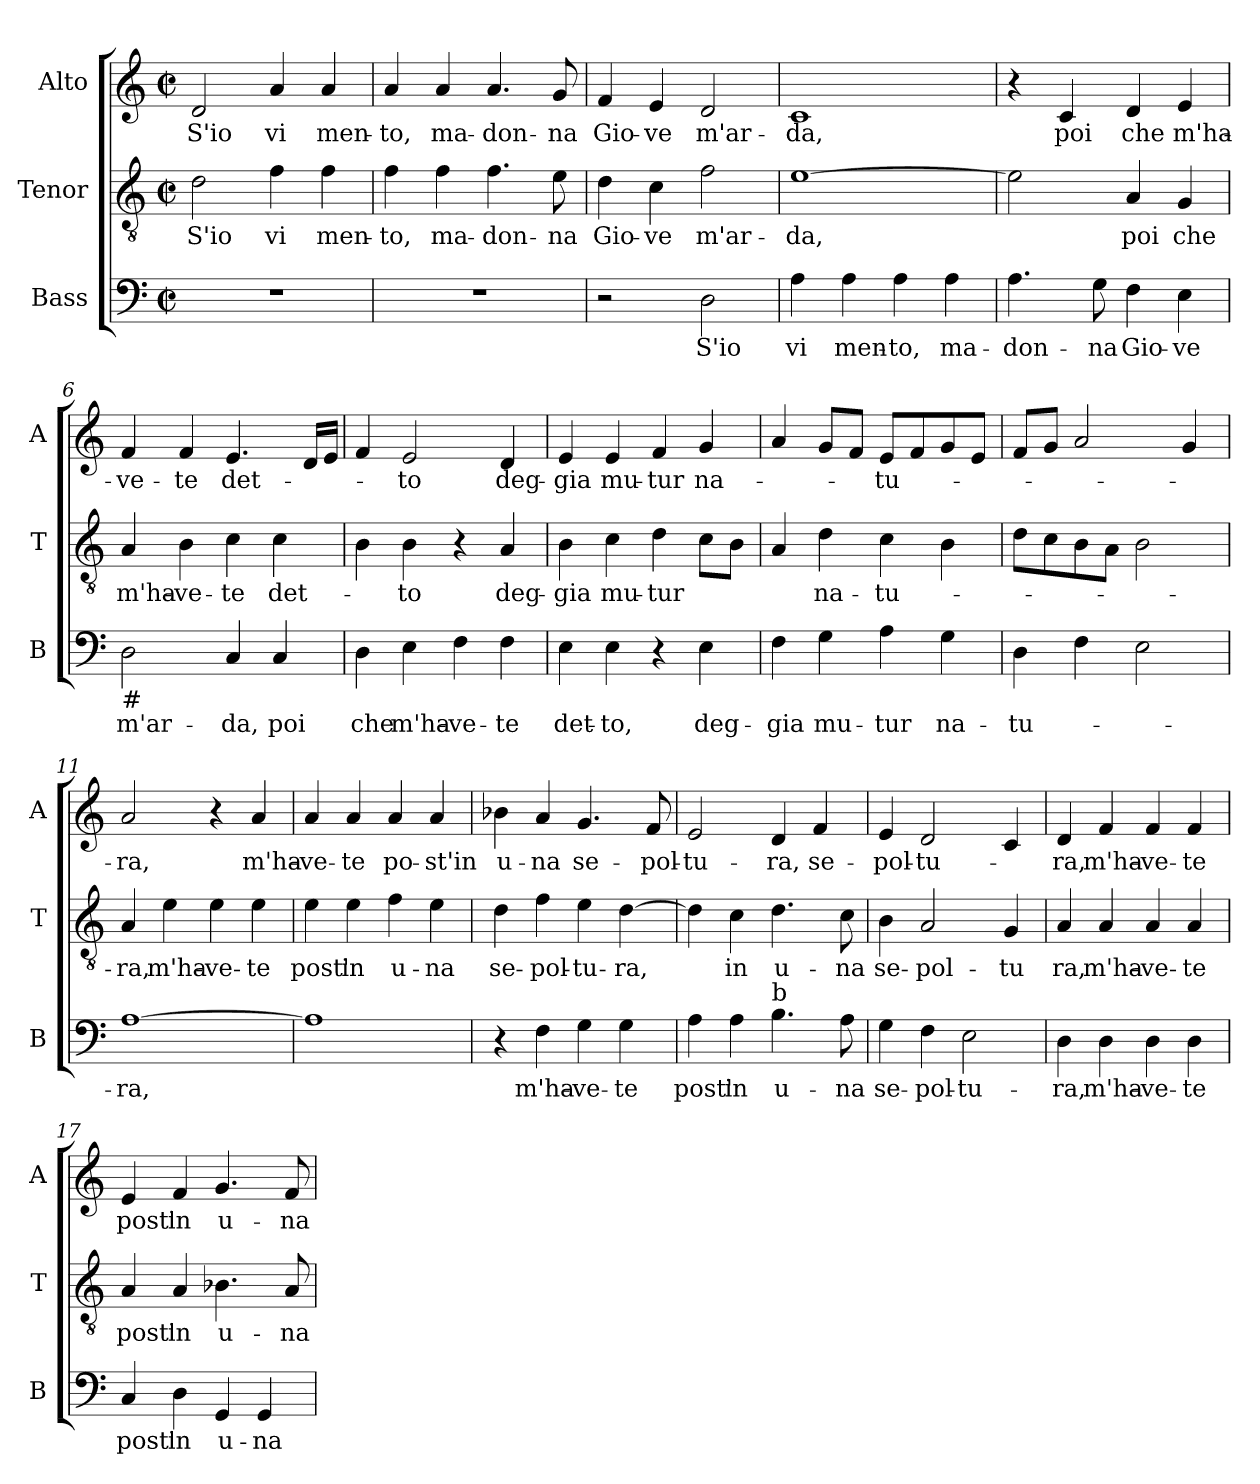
**kern	**text	**kern	**text	**kern	**text
*part3	*part3	*part2	*part2	*part1	*part1
*staff3	*staff3	*staff2	*staff2	*staff1	*staff1
*I"Bass	*	*I"Tenor	*	*I"Alto	*
*I'B	*	*I'T	*	*I'A	*
*clefF4	*	*clefGv2	*	*clefG2	*
*k[]	*	*k[]	*	*k[]	*
*C:	*	*C:	*	*C:	*
*M2/2	*	*M2/2	*	*M2/2	*
*met(c|)	*	*met(c|)	*	*met(c|)	*
=1	=1	=1	=1	=1	=1
!	!	!	!LO:LY:b	!	!LO:LY:b
1r	.	2d\	S'io	2d/	S'io
!	!	!	!LO:LY:b	!	!LO:LY:b
.	.	4f\	vi	4a/	vi
!	!	!	!LO:LY:b	!	!LO:LY:b
.	.	4f\	men-	4a/	men-
=2	=2	=2	=2	=2	=2
!	!	!	!LO:LY:b	!	!LO:LY:b
1r	.	4f\	-to,	4a/	-to,
!	!	!	!LO:LY:b	!	!LO:LY:b
.	.	4f\	ma-	4a/	ma-
!	!	!	!LO:LY:b	!	!LO:LY:b
.	.	4.f\	-don-	4.a/	-don-
!	!	!	!LO:LY:b	!	!LO:LY:b
.	.	8e\	-na	8g/	-na
=3	=3	=3	=3	=3	=3
!	!	!	!LO:LY:b	!	!LO:LY:b
2r	.	4d\	Gio-	4f/	Gio-
!	!	!	!LO:LY:b	!	!LO:LY:b
.	.	4c\	-ve	4e/	-ve
!	!LO:LY:b	!	!LO:LY:b	!	!LO:LY:b
2D\	S'io	2f\	m'ar-	2d/	m'ar-
=4	=4	=4	=4	=4	=4
!	!LO:LY:b	!	!LO:LY:b	!	!LO:LY:b
4A\	vi	[1e	-da,	1c	-da,
!	!LO:LY:b	!	!	!	!
4A\	men-	.	.	.	.
!	!LO:LY:b	!	!	!	!
4A\	-to,	.	.	.	.
!	!LO:LY:b	!	!	!	!
4A\	ma-	.	.	.	.
!!LO:LB:g=z
=5	=5	=5	=5	=5	=5
!	!LO:LY:b	!	!	!	!
4.A\	-don-	2e\]	.	4r	.
!	!	!	!	!	!LO:LY:b
.	.	.	.	4c/	poi
!	!LO:LY:b	!	!	!	!
8G\	-na	.	.	.	.
!	!LO:LY:b	!	!LO:LY:b	!	!LO:LY:b
4F\	Gio-	4A/	poi	4d/	che
!	!LO:LY:b	!	!LO:LY:b	!	!LO:LY:b
4E\	-ve	4G/	che	4e/	m'ha-
=6	=6	=6	=6	=6	=6
!LO:TX:b:t=#	!	!	!	!	!
!	!LO:LY:b	!	!LO:LY:b	!	!LO:LY:b
2D\	m'ar-	4A/	m'ha-	4f/	-ve-
!	!	!	!LO:LY:b	!	!LO:LY:b
.	.	4B\	-ve-	4f/	-te
!	!LO:LY:b	!	!LO:LY:b	!	!LO:LY:b
4C/	-da,	4c\	-te	4.e/	det-
!	!LO:LY:b	!	!LO:LY:b	!	!
4C/	poi	4c\	det-	.	.
.	.	.	.	16d/LL	.
.	.	.	.	16e/JJ	.
=7	=7	=7	=7	=7	=7
!	!LO:LY:b	!	!	!	!
4D\	che	4B\	.	4f/	.
!	!LO:LY:b	!	!LO:LY:b	!	!LO:LY:b
4E\	m'ha-	4B\	-to	2e/	-to
!	!LO:LY:b	!	!	!	!
4F\	-ve-	4r	.	.	.
!	!LO:LY:b	!	!LO:LY:b	!	!LO:LY:b
4F\	-te	4A/	deg-	4d/	deg-
=8	=8	=8	=8	=8	=8
!	!LO:LY:b	!	!LO:LY:b	!	!LO:LY:b
4E\	det-	4B\	-gia	4e/	-gia
!	!LO:LY:b	!	!LO:LY:b	!	!LO:LY:b
4E\	-to,	4c\	mu-	4e/	mu-
!	!	!	!LO:LY:b	!	!LO:LY:b
4r	.	4d\	-tur	4f/	-tur
!	!LO:LY:b	!	!	!	!LO:LY:b
4E\	deg-	8c\L	.	4g/	na-
.	.	8B\J	.	.	.
=9	=9	=9	=9	=9	=9
!	!LO:LY:b	!	!	!	!
4F\	-gia	4A/	.	4a/	.
!	!LO:LY:b	!	!LO:LY:b	!	!
4G\	mu-	4d\	na-	8g/L	.
.	.	.	.	8f/J	.
!	!LO:LY:b	!	!LO:LY:b	!	!LO:LY:b
4A\	-tur	4c\	-tu-	8e/L	-tu-
.	.	.	.	8f/	.
!	!LO:LY:b	!	!	!	!
4G\	na-	4B\	.	8g/	.
.	.	.	.	8e/J	.
!!LO:LB:g=z
=10	=10	=10	=10	=10	=10
!	!LO:LY:b	!	!	!	!
4D\	-tu-	8d\L	.	8f/L	.
.	.	8c\	.	8g/J	.
4F\	.	8B\	.	2a/	.
.	.	8A\J	.	.	.
2E\	.	2B\	.	.	.
.	.	.	.	4g/	.
=11	=11	=11	=11	=11	=11
!	!LO:LY:b	!	!LO:LY:b	!	!LO:LY:b
[1A	-ra,	4A/	-ra,	2a/	-ra,
!	!	!	!LO:LY:b	!	!
.	.	4e\	m'ha-	.	.
!	!	!	!LO:LY:b	!	!
.	.	4e\	-ve-	4r	.
!	!	!	!LO:LY:b	!	!LO:LY:b
.	.	4e\	-te	4a/	m'ha-
=12	=12	=12	=12	=12	=12
!	!	!	!LO:LY:b	!	!LO:LY:b
1A]	.	4e\	post'	4a/	-ve-
!	!	!	!LO:LY:b	!	!LO:LY:b
.	.	4e\	in	4a/	-te
!	!	!	!LO:LY:b	!	!LO:LY:b
.	.	4f\	u-	4a/	po-
!	!	!	!LO:LY:b	!	!LO:LY:b
.	.	4e\	-na	4a/	-st'in
=13	=13	=13	=13	=13	=13
!	!	!	!LO:LY:b	!	!LO:LY:b
4r	.	4d\	se-	4b-X\	u-
!	!LO:LY:b	!	!LO:LY:b	!	!LO:LY:b
4F\	m'ha-	4f\	-pol-	4a/	-na
!	!LO:LY:b	!	!LO:LY:b	!	!LO:LY:b
4G\	-ve-	4e\	-tu-	4.g/	se-
!	!LO:LY:b	!	!LO:LY:b	!	!
4G\	-te	[4d\	-ra,	.	.
!	!	!	!	!	!LO:LY:b
.	.	.	.	8f/	-pol-
=14	=14	=14	=14	=14	=14
!	!LO:LY:b	!	!	!	!LO:LY:b
4A\	post'	4d\]	.	2e/	-tu-
!	!LO:LY:b	!	!LO:LY:b	!	!
4A\	in	4c\	in	.	.
!LO:TX:a:t=b	!	!	!	!	!
!	!LO:LY:b	!	!LO:LY:b	!	!LO:LY:b
4.B\	u-	4.d\	u-	4d/	-ra,
!	!	!	!	!	!LO:LY:b
.	.	.	.	4f/	se-
!	!LO:LY:b	!	!LO:LY:b	!	!
8A\	-na	8c\	-na	.	.
!!LO:PB:g=z
=15	=15	=15	=15	=15	=15
!	!LO:LY:b	!	!LO:LY:b	!	!LO:LY:b
4G\	se-	4B\	se-	4e/	-pol-
!	!LO:LY:b	!	!LO:LY:b	!	!LO:LY:b
4F\	-pol-	2A/	-pol-	2d/	-tu-
!	!LO:LY:b	!	!	!	!
2E\	-tu-	.	.	.	.
!	!	!	!LO:LY:b	!	!
.	.	4G/	-tu	4c/	.
=16	=16	=16	=16	=16	=16
!	!LO:LY:b	!	!LO:LY:b	!	!LO:LY:b
4D\	-ra,	4A/	ra,	4d/	-ra,
!	!LO:LY:b	!	!LO:LY:b	!	!LO:LY:b
4D\	m'ha-	4A/	m'ha-	4f/	m'ha-
!	!LO:LY:b	!	!LO:LY:b	!	!LO:LY:b
4D\	-ve-	4A/	-ve-	4f/	-ve-
!	!LO:LY:b	!	!LO:LY:b	!	!LO:LY:b
4D\	-te	4A/	-te	4f/	-te
=17	=17	=17	=17	=17	=17
!	!LO:LY:b	!	!LO:LY:b	!	!LO:LY:b
4C/	post'	4A/	post'	4e/	post'
!	!LO:LY:b	!	!LO:LY:b	!	!LO:LY:b
4D\	in	4A/	in	4f/	in
!	!LO:LY:b	!	!LO:LY:b	!	!LO:LY:b
4GG/	u-	4.B-X\	u-	4.g/	u-
!	!LO:LY:b	!	!	!	!
4GG/	-na	.	.	.	.
!	!	!	!LO:LY:b	!	!LO:LY:b
.	.	8A/	-na	8f/	-na
=	=	=	=	=	=
*-	*-	*-	*-	*-	*-
